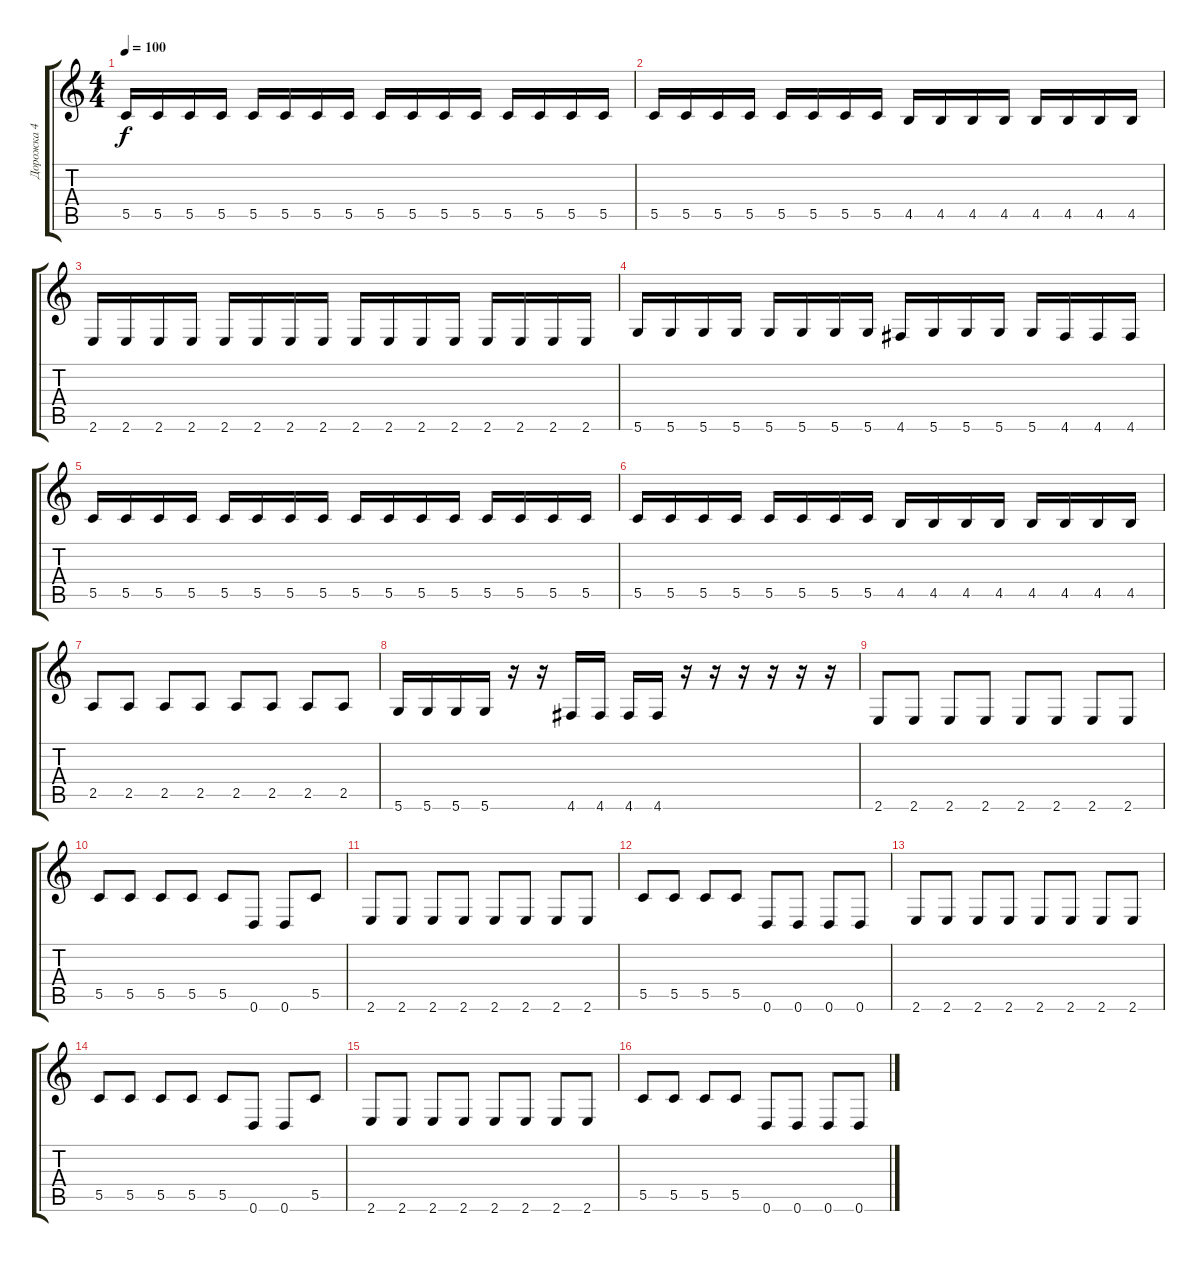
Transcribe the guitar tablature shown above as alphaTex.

\track ("Дорожка 4" "Дорожка 4") {instrument electricbassfinger}
\staff {score tabs}
\tuning (D4 A3 F3 C3 G2 D2) {hide}
\ts (4 4)
\tempo 100
\clef g2
\ks c
5.5.16{dy f} 5.5.16 5.5.16 5.5.16 5.5.16 5.5.16 5.5.16 5.5.16 5.5.16 5.5.16 5.5.16 5.5.16 5.5.16 5.5.16 5.5.16 5.5.16 |
5.5.16 5.5.16 5.5.16 5.5.16 5.5.16 5.5.16 5.5.16 5.5.16 4.5.16 4.5.16 4.5.16 4.5.16 4.5.16 4.5.16 4.5.16 4.5.16 |
2.6.16 2.6.16 2.6.16 2.6.16 2.6.16 2.6.16 2.6.16 2.6.16 2.6.16 2.6.16 2.6.16 2.6.16 2.6.16 2.6.16 2.6.16 2.6.16 |
5.6.16 5.6.16 5.6.16 5.6.16 5.6.16 5.6.16 5.6.16 5.6.16 4.6.16 5.6.16 5.6.16 5.6.16 5.6.16 4.6.16 4.6.16 4.6.16 |
5.5.16 5.5.16 5.5.16 5.5.16 5.5.16 5.5.16 5.5.16 5.5.16 5.5.16 5.5.16 5.5.16 5.5.16 5.5.16 5.5.16 5.5.16 5.5.16 |
5.5.16 5.5.16 5.5.16 5.5.16 5.5.16 5.5.16 5.5.16 5.5.16 4.5.16 4.5.16 4.5.16 4.5.16 4.5.16 4.5.16 4.5.16 4.5.16 |
2.5.8 2.5.8 2.5.8 2.5.8 2.5.8 2.5.8 2.5.8 2.5.8 |
5.6.16 5.6.16 5.6.16 5.6.16 r.16 r.16 4.6.16 4.6.16 4.6.16 4.6.16 r.16 r.16 r.16 r.16 r.16 r.16 |
2.6.8 2.6.8 2.6.8 2.6.8 2.6.8 2.6.8 2.6.8 2.6.8 |
5.5.8 5.5.8 5.5.8 5.5.8 5.5.8 0.6.8 0.6.8 5.5.8 |
2.6.8 2.6.8 2.6.8 2.6.8 2.6.8 2.6.8 2.6.8 2.6.8 |
5.5.8 5.5.8 5.5.8 5.5.8 0.6.8 0.6.8 0.6.8 0.6.8 |
2.6.8 2.6.8 2.6.8 2.6.8 2.6.8 2.6.8 2.6.8 2.6.8 |
5.5.8 5.5.8 5.5.8 5.5.8 5.5.8 0.6.8 0.6.8 5.5.8 |
2.6.8 2.6.8 2.6.8 2.6.8 2.6.8 2.6.8 2.6.8 2.6.8 |
5.5.8 5.5.8 5.5.8 5.5.8 0.6.8 0.6.8 0.6.8 0.6.8
